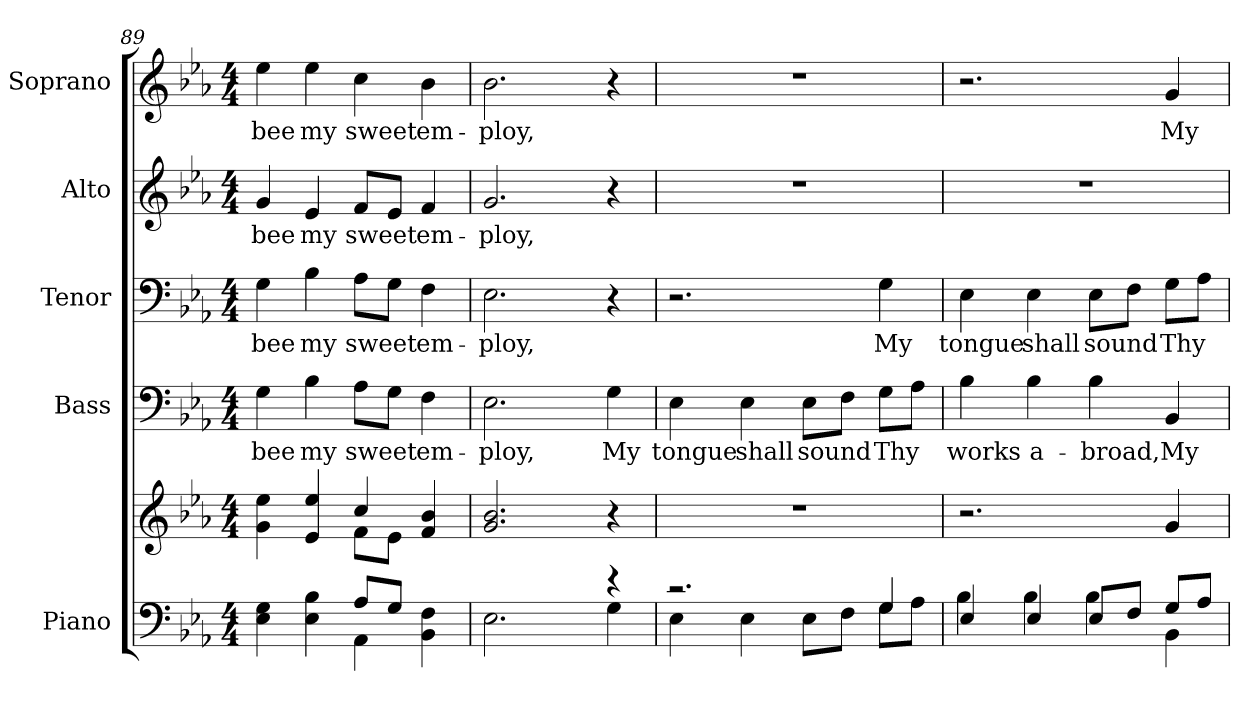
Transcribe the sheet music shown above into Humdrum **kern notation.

**kern	**kern	**kern	**text	**kern	**text	**kern	**text	**kern	**text
*part5	*part5	*part4	*part4	*part3	*part3	*part2	*part2	*part1	*part1
*staff6	*staff5	*staff4	*staff4	*staff3	*staff3	*staff2	*staff2	*staff1	*staff1
*I"Piano	*	*I"Bass	*	*I"Tenor	*	*I"Alto	*	*I"Soprano	*
*I'Pno.	*	*I'B.	*	*I'T.	*	*I'A.	*	*I'S.	*
!!LO:PB:g=z
*clefF4	*clefG2	*clefF4	*	*clefF4	*	*clefG2	*	*clefG2	*
*k[b-e-a-]	*k[b-e-a-]	*k[b-e-a-]	*	*k[b-e-a-]	*	*k[b-e-a-]	*	*k[b-e-a-]	*
*E-:	*E-:	*E-:	*	*E-:	*	*E-:	*	*E-:	*
*M4/4	*M4/4	*M4/4	*	*M4/4	*	*M4/4	*	*M4/4	*
=89	=89	=89	=89	=89	=89	=89	=89	=89	=89
*^	*^	*	*	*	*	*	*	*	*
!	!	!	!	!	!LO:LY:b:color=#000000	!	!	!	!	!	!
!	!	!	!	!	!	!	!LO:LY:b:color=#000000	!	!	!	!
!	!	!	!	!	!	!	!	!	!LO:LY:b:color=#000000	!	!
!	!	!	!	!	!	!	!	!	!	!	!LO:LY:b:color=#000000
4E-i\ 4Gi	2ryy	4gi\ 4ee-i	2ryy	4Gi\	bee	4Gi\	bee	4gi/	bee	4ee-i\	bee
!	!	!	!	!	!LO:LY:b:color=#000000	!	!	!	!	!	!
!	!	!	!	!	!	!	!LO:LY:b:color=#000000	!	!	!	!
!	!	!	!	!	!	!	!	!	!LO:LY:b:color=#000000	!	!
!	!	!	!	!	!	!	!	!	!	!	!LO:LY:b:color=#000000
4E-i\ 4B-i	.	4e-i/ 4ee-i	.	4B-i\	my	4B-i\	my	4e-i/	my	4ee-i\	my
!	!	!	!	!	!LO:LY:b:color=#000000	!	!	!	!	!	!
!	!	!	!	!	!	!	!LO:LY:b:color=#000000	!	!	!	!
!	!	!	!	!	!	!	!	!	!LO:LY:b:color=#000000	!	!
!	!	!	!	!	!	!	!	!	!	!	!LO:LY:b:color=#000000
8A-i/L	4AA-i\	4cci/	8fi\L	8A-i\L	sweet	8A-i\L	sweet	8fi/L	sweet	4cci\	sweet
8Gi/J	.	.	8e-i\J	8Gi\J	.	8Gi\J	.	8e-i/J	.	.	.
!	!	!	!	!	!LO:LY:b:color=#000000	!	!	!	!	!	!
!	!	!	!	!	!	!	!LO:LY:b:color=#000000	!	!	!	!
!	!	!	!	!	!	!	!	!	!LO:LY:b:color=#000000	!	!
!	!	!	!	!	!	!	!	!	!	!	!LO:LY:b:color=#000000
4BB-i\ 4Fi	4ryy	4fi/ 4b-i	4ryy	4Fi\	em-	4Fi\	em-	4fi/	em-	4b-i\	em-
*	*	*v	*v	*	*	*	*	*	*	*	*
=90	=90	=90	=90	=90	=90	=90	=90	=90	=90	=90
*	*	*^	*	*	*	*	*	*	*	*
!	!	!	!	!	!LO:LY:b:color=#000000	!	!	!	!	!	!
*	*	*v	*v	*	*	*	*	*	*	*	*
*	*	*^	*	*	*	*	*	*	*	*
!	!	!	!	!	!	!	!LO:LY:b:color=#000000	!	!	!	!
*	*	*v	*v	*	*	*	*	*	*	*	*
*	*	*^	*	*	*	*	*	*	*	*
!	!	!	!	!	!	!	!	!	!LO:LY:b:color=#000000	!	!
*	*	*v	*v	*	*	*	*	*	*	*	*
*	*	*^	*	*	*	*	*	*	*	*
!	!	!	!	!	!	!	!	!	!	!	!LO:LY:b:color=#000000
*	*	*v	*v	*	*	*	*	*	*	*	*
2.E-i\	2ryy	2.gi/ 2.b-i	2.E-i\	-ploy,	2.E-i\	-ploy,	2.gi/	-ploy,	2.b-i\	-ploy,
.	4ryy	.	.	.	.	.	.	.	.	.
!	!	!	!	!LO:LY:b:color=#000000	!	!	!	!	!	!
4r	4Gi\	4r	4Gi\	My	4r	.	4r	.	4r	.
=91	=91	=91	=91	=91	=91	=91	=91	=91	=91	=91
!	!	!	!	!LO:LY:b:color=#000000	!	!	!	!	!	!
2.r	4E-i\	1r	4E-i\	tongue	2.r	.	1r	.	1r	.
!	!	!	!	!LO:LY:b:color=#000000	!	!	!	!	!	!
.	4E-i\	.	4E-i\	shall	.	.	.	.	.	.
!	!	!	!	!LO:LY:b:color=#000000	!	!	!	!	!	!
.	8E-i\L	.	8E-i\L	sound	.	.	.	.	.	.
.	8Fi\J	.	8Fi\J	.	.	.	.	.	.	.
!	!	!	!	!LO:LY:b:color=#000000	!	!	!	!	!	!
!	!	!	!	!	!	!LO:LY:b:color=#000000	!	!	!	!
4Gi/	8Gi\L	.	8Gi\L	Thy	4Gi\	My	.	.	.	.
.	8A-i\J	.	8A-i\J	.	.	.	.	.	.	.
!!LO:LB:g=z
=92	=92	=92	=92	=92	=92	=92	=92	=92	=92	=92
!	!	!	!	!LO:LY:b:color=#000000	!	!	!	!	!	!
!	!	!	!	!	!	!LO:LY:b:color=#000000	!	!	!	!
4E-i/	4B-i\	2.r	4B-i\	works	4E-i\	tongue	1r	.	2.r	.
!	!	!	!	!LO:LY:b:color=#000000	!	!	!	!	!	!
!	!	!	!	!	!	!LO:LY:b:color=#000000	!	!	!	!
4E-i/	4B-i\	.	4B-i\	a-	4E-i\	shall	.	.	.	.
!	!	!	!	!LO:LY:b:color=#000000	!	!	!	!	!	!
!	!	!	!	!	!	!LO:LY:b:color=#000000	!	!	!	!
8E-i/L	4B-i\	.	4B-i\	-broad,	8E-i\L	sound	.	.	.	.
8Fi/J	.	.	.	.	8Fi\J	.	.	.	.	.
!	!	!	!	!LO:LY:b:color=#000000	!	!	!	!	!	!
!	!	!	!	!	!	!LO:LY:b:color=#000000	!	!	!	!
!	!	!	!	!	!	!	!	!	!	!LO:LY:b:color=#000000
8Gi/L	4BB-i\	4gi/	4BB-i/	My	8Gi\L	Thy	.	.	4gi/	My
8A-i/J	.	.	.	.	8A-i\J	.	.	.	.	.
*v	*v	*	*	*	*	*	*	*	*	*
=	=	=	=	=	=	=	=	=	=
*-	*-	*-	*-	*-	*-	*-	*-	*-	*-
